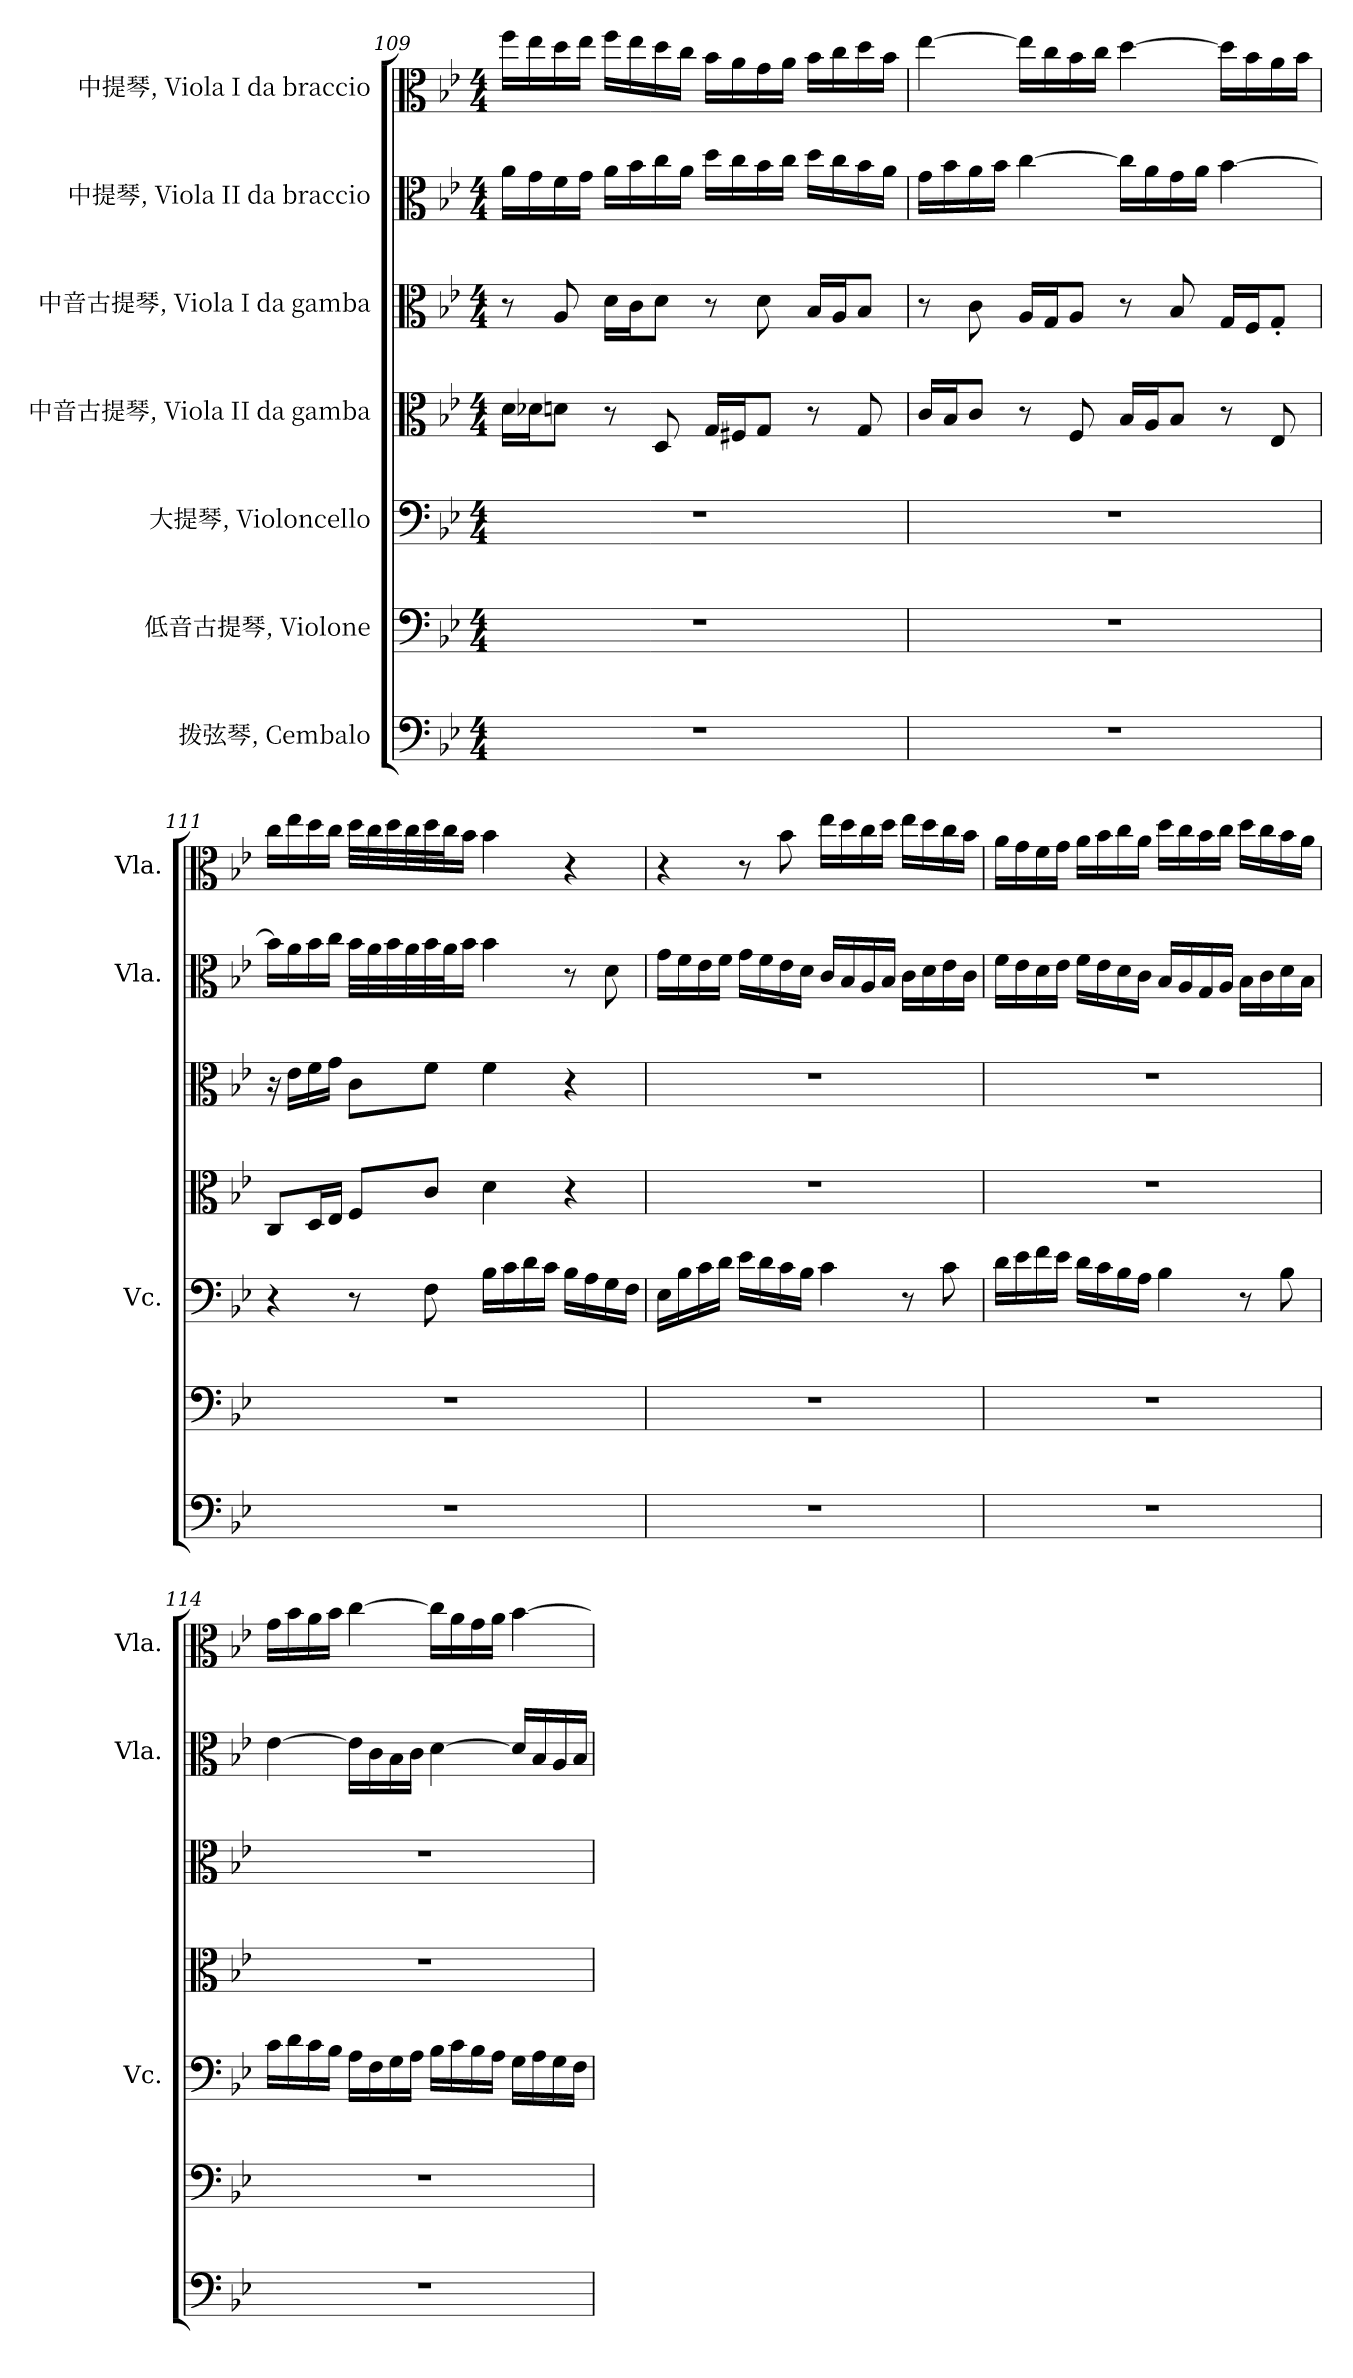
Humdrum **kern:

**kern	**kern	**kern	**kern	**kern	**kern	**kern
*part7	*part6	*part5	*part4	*part3	*part2	*part1
*staff7	*staff6	*staff5	*staff4	*staff3	*staff2	*staff1
*I"拨弦琴, Cembalo	*I"低音古提琴, Violone	*I"大提琴, Violoncello	*I"中音古提琴, Viola II da gamba	*I"中音古提琴, Viola I da gamba	*I"中提琴, Viola II da braccio	*I"中提琴, Viola I da braccio
*	*	*I'Vc.	*	*	*I'Vla.	*I'Vla.
!!LO:PB:g=z
*clefF4	*clefF4	*clefF4	*clefC3	*clefC3	*clefC3	*clefC3
*k[b-e-]	*k[b-e-]	*k[b-e-]	*k[b-e-]	*k[b-e-]	*k[b-e-]	*k[b-e-]
*M4/4	*M4/4	*M4/4	*M4/4	*M4/4	*M4/4	*M4/4
=109	=109	=109	=109	=109	=109	=109
1r	1r	1r	16d\LL	8r	16a\LL	16ff\LL
.	.	.	16d-X\J	.	16g\	16ee-\
.	.	.	8dn\J	8A/	16f\	16dd\
.	.	.	.	.	16g\JJ	16ee-\JJ
.	.	.	8r	16d\LL	16a\LL	16ff\LL
.	.	.	.	16c\J	16b-\	16ee-\
.	.	.	8D/	8d\J	16cc\	16dd\
.	.	.	.	.	16a\JJ	16cc\JJ
.	.	.	16G/LL	8r	16dd\LL	16b-\LL
.	.	.	16F#X/J	.	16cc\	16a\
.	.	.	8G/J	8d\	16b-\	16g\
.	.	.	.	.	16cc\JJ	16a\JJ
.	.	.	8r	16B-/LL	16dd\LL	16b-\LL
.	.	.	.	16A/J	16cc\	16cc\
.	.	.	8G/	8B-/J	16b-\	16dd\
.	.	.	.	.	16a\JJ	16b-\JJ
=110	=110	=110	=110	=110	=110	=110
1r	1r	1r	16c/LL	8r	16g\LL	[4ee-\
.	.	.	16B-/J	.	16b-\	.
.	.	.	8c/J	8c\	16a\	.
.	.	.	.	.	16b-\JJ	.
.	.	.	8r	16A/LL	[4cc\	16ee-\LL]
.	.	.	.	16G/J	.	16cc\
.	.	.	8F/	8A/J	.	16b-\
.	.	.	.	.	.	16cc\JJ
.	.	.	16B-/LL	8r	16cc\LL]	[4dd\
.	.	.	16A/J	.	16a\	.
.	.	.	8B-/J	8B-/	16g\	.
.	.	.	.	.	16a\JJ	.
.	.	.	8r	16G/LL	[4b-\	16dd\LL]
.	.	.	.	16F/J	.	16b-\
.	.	.	8E-/	8G'/J	.	16a\
.	.	.	.	.	.	16b-\JJ
!!LO:PB:g=z
=111	=111	=111	=111	=111	=111	=111
1r	1r	4r	8C/L	16r	16b-\LL]	16cc\LL
.	.	.	.	16e-\LL	16a\	16ee-\
.	.	.	16D/L	16f\	16b-\	16dd\
.	.	.	16E-/JJ	16g\JJ	16cc\JJ	16cc\JJ
.	.	8r	8F/L	8c\L	32b-\LLL	32dd\LLL
.	.	.	.	.	32a\	32cc\
.	.	.	.	.	32b-\	32dd\
.	.	.	.	.	32a\	32cc\
.	.	8F\	8c/J	8f\J	32b-\	32dd\
.	.	.	.	.	32a\J	32cc\J
.	.	.	.	.	16b-\JJ	16b-\JJ
.	.	16B-\LL	4d\	4f\	4b-\	4b-\
.	.	16c\	.	.	.	.
.	.	16d\	.	.	.	.
.	.	16c\JJ	.	.	.	.
.	.	16B-\LL	4r	4r	8r	4r
.	.	16A\	.	.	.	.
.	.	16G\	.	.	8d\	.
.	.	16F\JJ	.	.	.	.
!!LO:PB:g=z
=112	=112	=112	=112	=112	=112	=112
1r	1r	16E-\LL	1r	1r	16g\LL	4r
.	.	16B-\	.	.	16f\	.
.	.	16c\	.	.	16e-\	.
.	.	16d\JJ	.	.	16f\JJ	.
.	.	16e-\LL	.	.	16g\LL	8r
.	.	16d\	.	.	16f\	.
.	.	16c\	.	.	16e-\	8b-\
.	.	16B-\JJ	.	.	16d\JJ	.
.	.	4c\	.	.	16c/LL	16ee-\LL
.	.	.	.	.	16B-/	16dd\
.	.	.	.	.	16A/	16cc\
.	.	.	.	.	16B-/JJ	16dd\JJ
.	.	8r	.	.	16c\LL	16ee-\LL
.	.	.	.	.	16d\	16dd\
.	.	8c\	.	.	16e-\	16cc\
.	.	.	.	.	16c\JJ	16b-\JJ
=113	=113	=113	=113	=113	=113	=113
1r	1r	16d\LL	1r	1r	16f\LL	16a\LL
.	.	16e-\	.	.	16e-\	16g\
.	.	16f\	.	.	16d\	16f\
.	.	16e-\JJ	.	.	16e-\JJ	16g\JJ
.	.	16d\LL	.	.	16f\LL	16a\LL
.	.	16c\	.	.	16e-\	16b-\
.	.	16B-\	.	.	16d\	16cc\
.	.	16A\JJ	.	.	16c\JJ	16a\JJ
.	.	4B-\	.	.	16B-/LL	16dd\LL
.	.	.	.	.	16A/	16cc\
.	.	.	.	.	16G/	16b-\
.	.	.	.	.	16A/JJ	16cc\JJ
.	.	8r	.	.	16B-\LL	16dd\LL
.	.	.	.	.	16c\	16cc\
.	.	8B-\	.	.	16d\	16b-\
.	.	.	.	.	16B-\JJ	16a\JJ
!!LO:PB:g=z
=114	=114	=114	=114	=114	=114	=114
1r	1r	16c\LL	1r	1r	[4e-\	16g\LL
.	.	16d\	.	.	.	16b-\
.	.	16c\	.	.	.	16a\
.	.	16B-\JJ	.	.	.	16b-\JJ
.	.	16A\LL	.	.	16e-\LL]	[4cc\
.	.	16F\	.	.	16c\	.
.	.	16G\	.	.	16B-\	.
.	.	16A\JJ	.	.	16c\JJ	.
.	.	16B-\LL	.	.	[4d\	16cc\LL]
.	.	16c\	.	.	.	16a\
.	.	16B-\	.	.	.	16g\
.	.	16A\JJ	.	.	.	16a\JJ
.	.	16G\LL	.	.	16d/LL]	[4b-\
.	.	16A\	.	.	16B-/	.
.	.	16G\	.	.	16A/	.
.	.	16F\JJ	.	.	16B-/JJ	.
=	=	=	=	=	=	=
*-	*-	*-	*-	*-	*-	*-
